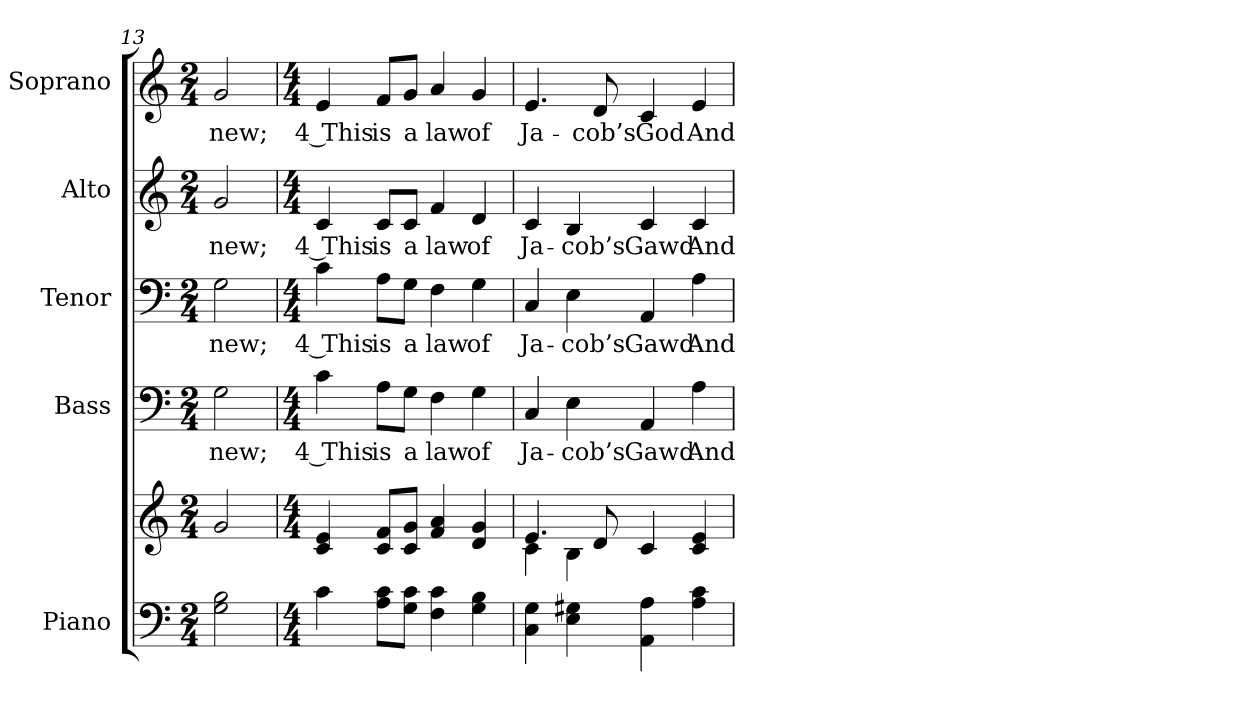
**kern	**kern	**kern	**text	**kern	**text	**kern	**text	**kern	**text
*part5	*part5	*part4	*part4	*part3	*part3	*part2	*part2	*part1	*part1
*staff6	*staff5	*staff4	*staff4	*staff3	*staff3	*staff2	*staff2	*staff1	*staff1
*I"Piano	*	*I"Bass	*	*I"Tenor	*	*I"Alto	*	*I"Soprano	*
*I'Pno.	*	*I'B.	*	*I'T.	*	*I'A.	*	*I'S.	*
!!LO:LB:g=z
*clefF4	*clefG2	*clefF4	*	*clefF4	*	*clefG2	*	*clefG2	*
*k[]	*k[]	*k[]	*	*k[]	*	*k[]	*	*k[]	*
*C:	*C:	*C:	*	*C:	*	*C:	*	*C:	*
*M2/4	*M2/4	*M2/4	*	*M2/4	*	*M2/4	*	*M2/4	*
=13	=13	=13	=13	=13	=13	=13	=13	=13	=13
!	!	!	!LO:LY:b:color=#000000	!	!	!	!	!	!
!	!	!	!	!	!LO:LY:b:color=#000000	!	!	!	!
!	!	!	!	!	!	!	!LO:LY:b:color=#000000	!	!
!	!	!	!	!	!	!	!	!	!LO:LY:b:color=#000000
2Gi\ 2Bi	2gi/	2Gi\	new;	2Gi\	new;	2gi/	new;	2gi/	new;
=14	=14	=14	=14	=14	=14	=14	=14	=14	=14
*M4/4	*M4/4	*M4/4	*	*M4/4	*	*M4/4	*	*M4/4	*
!	!	!	!LO:LY:b:color=#000000	!	!	!	!	!	!
!	!	!	!	!	!LO:LY:b:color=#000000	!	!	!	!
!	!	!	!	!	!	!	!LO:LY:b:color=#000000	!	!
!	!	!	!	!	!	!	!	!	!LO:LY:b:color=#000000
4ci\	4ci/ 4ei	4ci\	4 This	4ci\	4 This	4ci/	4 This	4ei/	4 This
!	!	!	!LO:LY:b:color=#000000	!	!	!	!	!	!
!	!	!	!	!	!LO:LY:b:color=#000000	!	!	!	!
!	!	!	!	!	!	!	!LO:LY:b:color=#000000	!	!
!	!	!	!	!	!	!	!	!	!LO:LY:b:color=#000000
8Ai\ 8ci\L	8ci/ 8fi/L	8Ai\L	is	8Ai\L	is	8ci/L	is	8fi/L	is
!	!	!	!LO:LY:b:color=#000000	!	!	!	!	!	!
!	!	!	!	!	!LO:LY:b:color=#000000	!	!	!	!
!	!	!	!	!	!	!	!LO:LY:b:color=#000000	!	!
!	!	!	!	!	!	!	!	!	!LO:LY:b:color=#000000
8Gi\ 8ci\J	8ci/ 8gi/J	8Gi\J	a	8Gi\J	a	8ci/J	a	8gi/J	a
!	!	!	!LO:LY:b:color=#000000	!	!	!	!	!	!
!	!	!	!	!	!LO:LY:b:color=#000000	!	!	!	!
!	!	!	!	!	!	!	!LO:LY:b:color=#000000	!	!
!	!	!	!	!	!	!	!	!	!LO:LY:b:color=#000000
4Fi\ 4ci	4fi/ 4ai	4Fi\	law	4Fi\	law	4fi/	law	4ai/	law
!	!	!	!LO:LY:b:color=#000000	!	!	!	!	!	!
!	!	!	!	!	!LO:LY:b:color=#000000	!	!	!	!
!	!	!	!	!	!	!	!LO:LY:b:color=#000000	!	!
!	!	!	!	!	!	!	!	!	!LO:LY:b:color=#000000
4Gi\ 4Bi	4di/ 4gi	4Gi\	of	4Gi\	of	4di/	of	4gi/	of
!!LO:PB:g=z
=15	=15	=15	=15	=15	=15	=15	=15	=15	=15
*	*^	*	*	*	*	*	*	*	*
!	!	!	!	!LO:LY:b:color=#000000	!	!	!	!	!	!
!	!	!	!	!	!	!LO:LY:b:color=#000000	!	!	!	!
!	!	!	!	!	!	!	!	!LO:LY:b:color=#000000	!	!
!	!	!	!	!	!	!	!	!	!	!LO:LY:b:color=#000000
4Ci\ 4Gi	4.ei/	4ci\	4Ci/	Ja-	4Ci/	Ja-	4ci/	Ja-	4.ei/	Ja-
!	!	!	!	!LO:LY:b:color=#000000	!	!	!	!	!	!
!	!	!	!	!	!	!LO:LY:b:color=#000000	!	!	!	!
!	!	!	!	!	!	!	!	!LO:LY:b:color=#000000	!	!
4Ei\ 4G#Xi	.	4Bi\	4Ei\	-cob’s	4Ei\	-cob’s	4Bi/	-cob’s	.	.
!	!	!	!	!	!	!	!	!	!	!LO:LY:b:color=#000000
.	8di/	.	.	.	.	.	.	.	8di/	-cob’s
!	!	!	!	!LO:LY:b:color=#000000	!	!	!	!	!	!
!	!	!	!	!	!	!LO:LY:b:color=#000000	!	!	!	!
!	!	!	!	!	!	!	!	!LO:LY:b:color=#000000	!	!
!	!	!	!	!	!	!	!	!	!	!LO:LY:b:color=#000000
4AAi\ 4Ai	4ci/	2ryy	4AAi/	Gawd	4AAi/	Gawd	4ci/	Gawd	4ci/	God
!	!	!	!	!LO:LY:b:color=#000000	!	!	!	!	!	!
!	!	!	!	!	!	!LO:LY:b:color=#000000	!	!	!	!
!	!	!	!	!	!	!	!	!LO:LY:b:color=#000000	!	!
!	!	!	!	!	!	!	!	!	!	!LO:LY:b:color=#000000
4Ai\ 4ci	4ci/ 4ei	.	4Ai\	And	4Ai\	And	4ci/	And	4ei/	And
*	*v	*v	*	*	*	*	*	*	*	*
=	=	=	=	=	=	=	=	=	=
*-	*-	*-	*-	*-	*-	*-	*-	*-	*-
